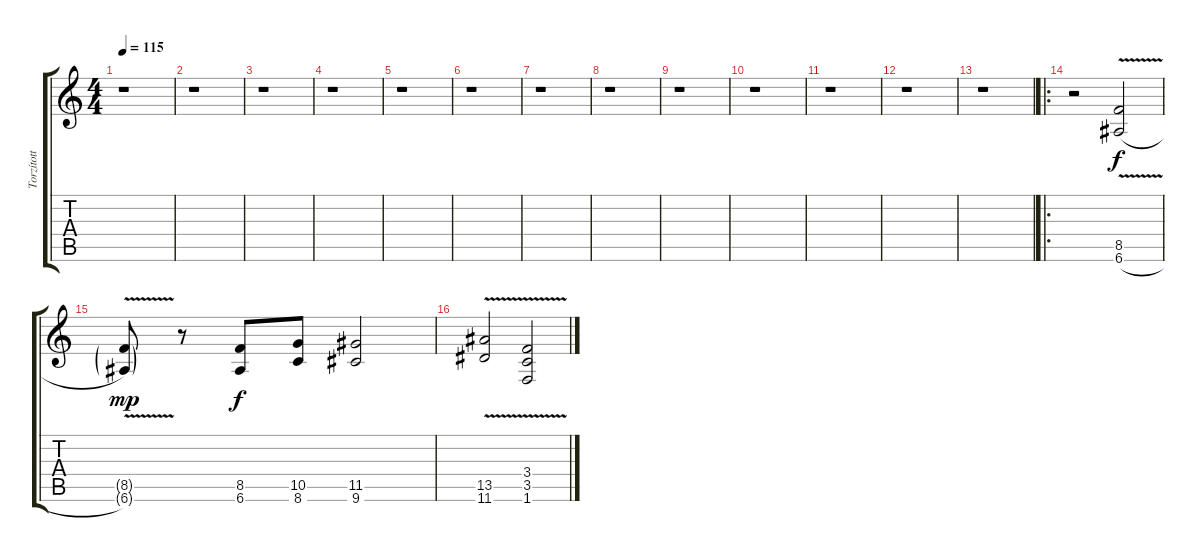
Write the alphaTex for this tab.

\track ("Torzított gitár" "Torzított ") {instrument distortionguitar}
\staff {score tabs}
\tuning (E4 B3 G3 D3 A2 E2) {hide}
\ts (4 4)
\tempo 115
\clef g2
\ks c
r.1{dy f} |
r.1 |
r.1 |
r.1 |
r.1 |
r.1 |
r.1 |
r.1 |
r.1 |
r.1 |
r.1 |
r.1 |
r.1 |
\ro
r.2 (8.5{v} 6.6{h}).2 |
(8.5{g} 6.6{v g}).8{dy mp} r.8 (8.5 6.6).8{dy f} (10.5 8.6).8 (11.5 9.6).2 |
(13.5{v} 11.6).2 (3.4 3.5{v} 1.6).2
